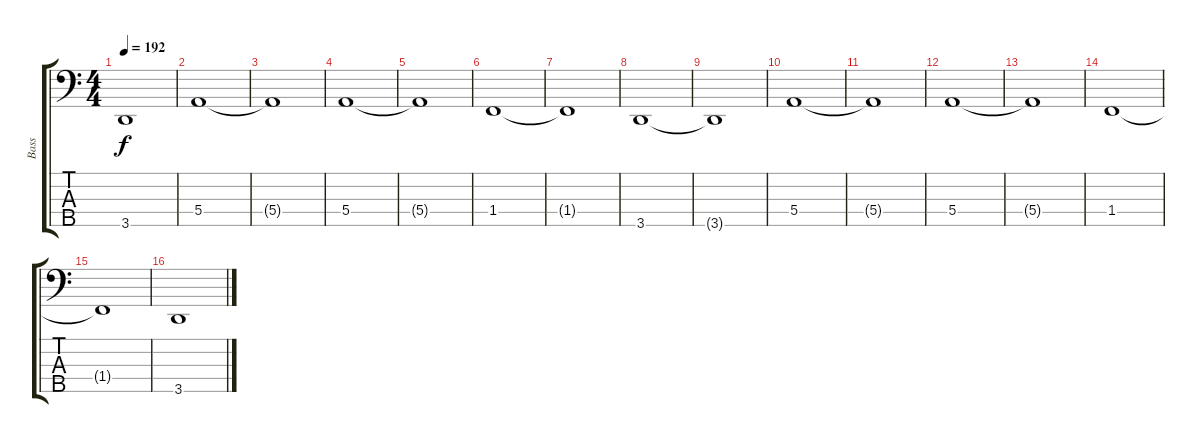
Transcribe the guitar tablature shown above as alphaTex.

\track ("Bass" "Bass") {instrument electricbasspick}
\staff {score tabs}
\tuning (G2 D2 A1 E1 B0) {hide}
\ts (4 4)
\tempo 192
\clef f4
\ks c
3.5{t}.1{dy f} |
5.4.1 |
5.4{t}.1 |
5.4.1 |
5.4{t}.1 |
1.4.1 |
1.4{t}.1 |
3.5.1 |
3.5{t}.1 |
5.4.1 |
5.4{t}.1 |
5.4.1 |
5.4{t}.1 |
1.4.1 |
1.4{t}.1 |
3.5.1
